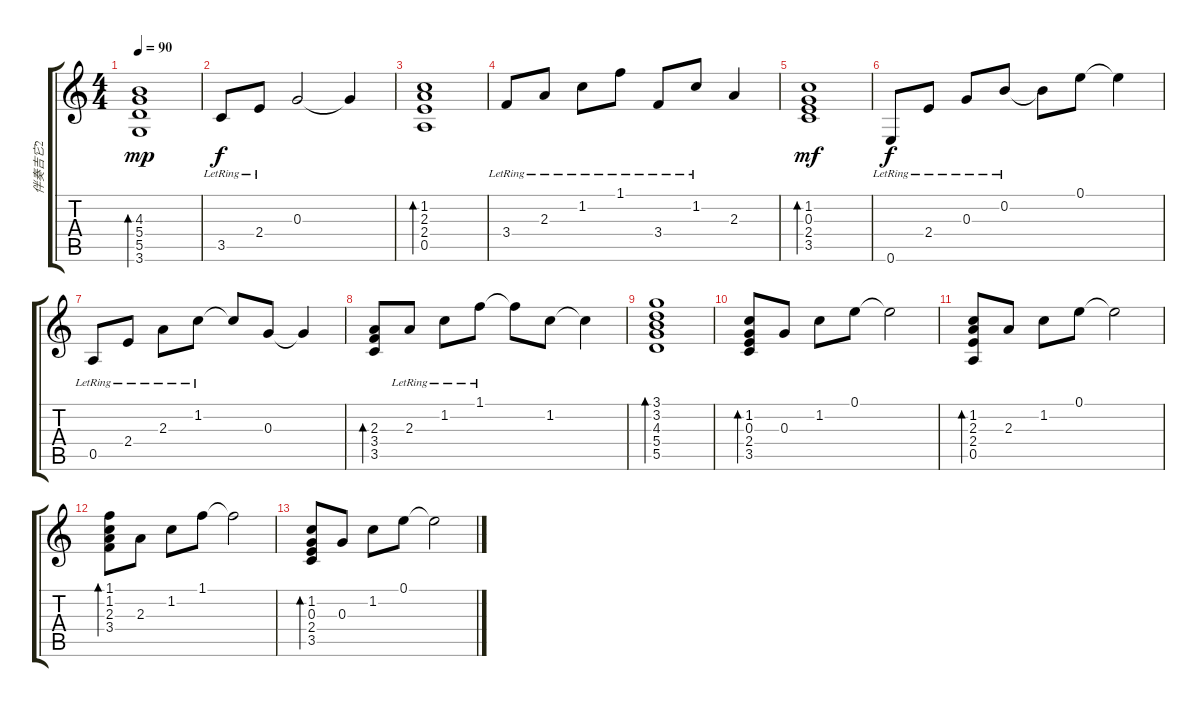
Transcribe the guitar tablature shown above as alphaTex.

\track ("伴奏吉它2" "伴奏吉它2") {instrument distortionguitar}
\staff {score tabs}
\tuning (E4 B3 G3 D3 A2 E2) {hide}
\ts (4 4)
\tempo 90
\clef g2
\ks c
(4.3 5.4 5.5 3.6).1{bd 240 dy mp} |
3.5{lr}.8{dy f} 2.4{lr}.8 0.3.2 0.3{t}.4 |
(1.2 2.3 2.4 0.5).1{bd 240} |
3.4{lr}.8 2.3{lr}.8 1.2{lr}.8 1.1{lr}.8 3.4{lr}.8 1.2{lr}.8 2.3.4 |
(1.2 0.3 2.4 3.5).1{bd 240 dy mf} |
0.6{lr}.8{dy f} 2.4{lr}.8 0.3{lr}.8 0.2{lr}.8 0.2{t}.8 0.1.8 0.1{t}.4 |
0.5{lr}.8 2.4{lr}.8 2.3{lr}.8 1.2{lr}.8 1.2{t}.8 0.3.8 0.3{t}.4 |
(2.3 3.4 3.5).8{bd 240} 2.3{lr}.8 1.2{lr}.8 1.1{lr}.8 1.1{t}.8 1.2.8 1.2{t}.4 |
(3.1 3.2 4.3 5.4 5.5).1{bd 240} |
(1.2 0.3 2.4 3.5).8{bd 240} 0.3.8 1.2.8 0.1.8 0.1{t}.2 |
(1.2 2.3 2.4 0.5).8{bd 240} 2.3.8 1.2.8 0.1.8 0.1{t}.2 |
(1.1 1.2 2.3 3.4).8{bd 240} 2.3.8 1.2.8 1.1.8 1.1{t}.2 |
(1.2 0.3 2.4 3.5).8{bd 240} 0.3.8 1.2.8 0.1.8 0.1{t}.2
